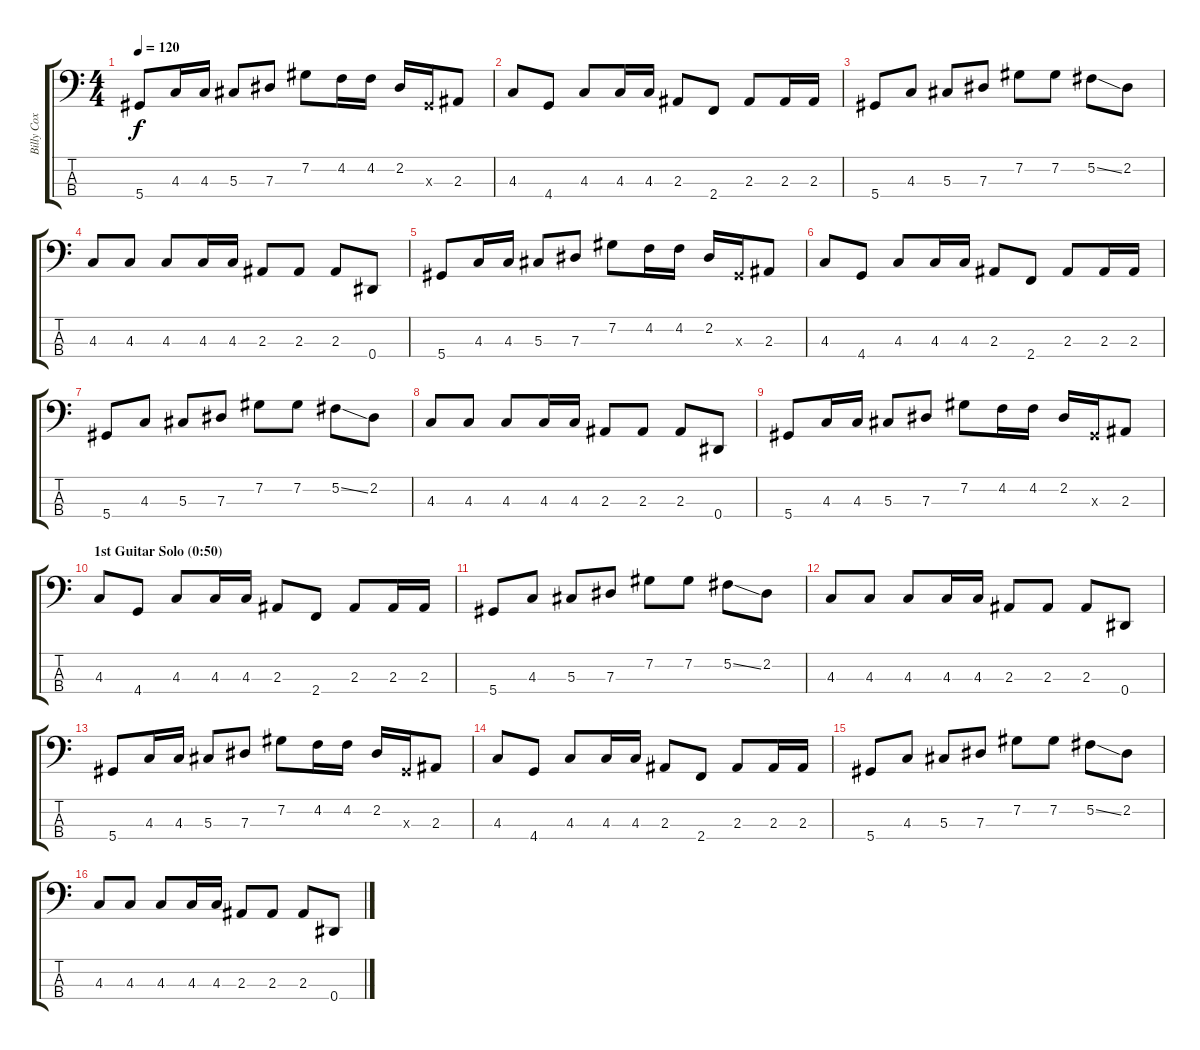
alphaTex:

\track ("Billy Cox" "Billy Cox") {instrument electricbassfinger}
\staff {score tabs}
\tuning (Gb2 Db2 Ab1 Eb1) {hide}
\ts (4 4)
\tempo 120
\clef f4
\ks c
5.4.8{dy f} 4.3.16 4.3.16 5.3.8 7.3.8 7.2.8 4.2.16 4.2.16 2.2.16 0.3{x}.16 2.3.8 |
4.3.8 4.4.8 4.3.8 4.3.16 4.3.16 2.3.8 2.4.8 2.3.8 2.3.16 2.3.16 |
5.4.8 4.3.8 5.3.8 7.3.8 7.2.8 7.2.8 5.2{ss}.8 2.2.8 |
4.3.8 4.3.8 4.3.8 4.3.16 4.3.16 2.3.8 2.3.8 2.3.8 0.4.8 |
5.4.8 4.3.16 4.3.16 5.3.8 7.3.8 7.2.8 4.2.16 4.2.16 2.2.16 0.3{x}.16 2.3.8 |
4.3.8 4.4.8 4.3.8 4.3.16 4.3.16 2.3.8 2.4.8 2.3.8 2.3.16 2.3.16 |
5.4.8 4.3.8 5.3.8 7.3.8 7.2.8 7.2.8 5.2{ss}.8 2.2.8 |
4.3.8 4.3.8 4.3.8 4.3.16 4.3.16 2.3.8 2.3.8 2.3.8 0.4.8 |
5.4.8 4.3.16 4.3.16 5.3.8 7.3.8 7.2.8 4.2.16 4.2.16 2.2.16 0.3{x}.16 2.3.8 |
\section ("" "1st Guitar Solo (0:50)")
4.3.8 4.4.8 4.3.8 4.3.16 4.3.16 2.3.8 2.4.8 2.3.8 2.3.16 2.3.16 |
5.4.8 4.3.8 5.3.8 7.3.8 7.2.8 7.2.8 5.2{ss}.8 2.2.8 |
4.3.8 4.3.8 4.3.8 4.3.16 4.3.16 2.3.8 2.3.8 2.3.8 0.4.8 |
5.4.8 4.3.16 4.3.16 5.3.8 7.3.8 7.2.8 4.2.16 4.2.16 2.2.16 0.3{x}.16 2.3.8 |
4.3.8 4.4.8 4.3.8 4.3.16 4.3.16 2.3.8 2.4.8 2.3.8 2.3.16 2.3.16 |
5.4.8 4.3.8 5.3.8 7.3.8 7.2.8 7.2.8 5.2{ss}.8 2.2.8 |
4.3.8 4.3.8 4.3.8 4.3.16 4.3.16 2.3.8 2.3.8 2.3.8 0.4.8
